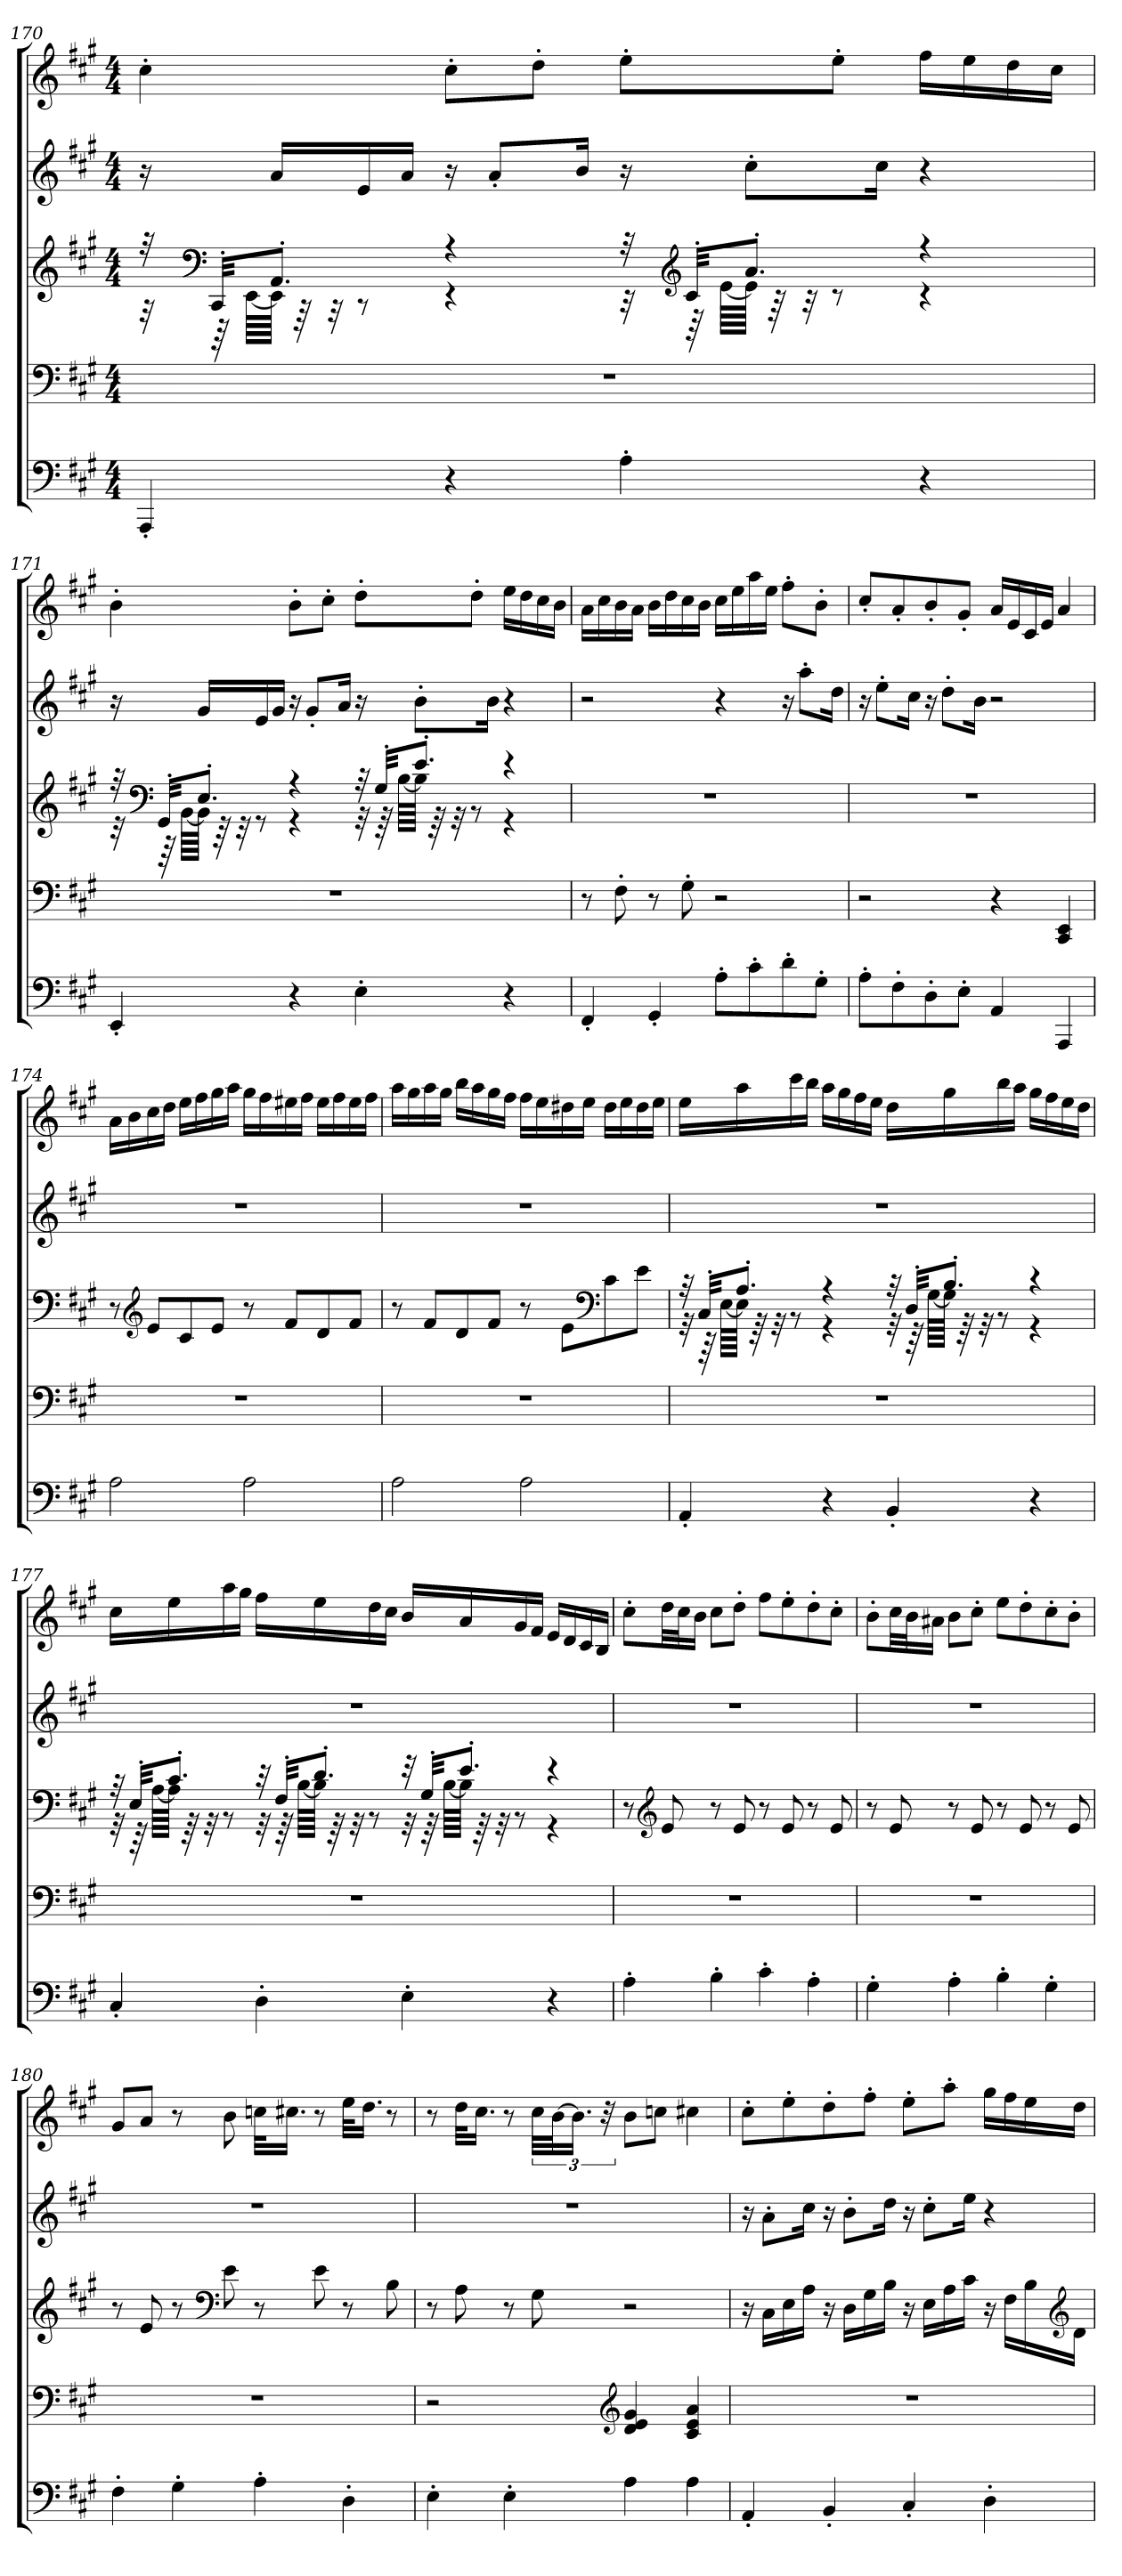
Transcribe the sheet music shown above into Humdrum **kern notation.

**kern	**kern	**kern	**kern	**kern
*part5	*part4	*part3	*part2	*part1
*staff5	*staff4	*staff3	*staff2	*staff1
!!LO:PB:g=z
*clefF4	*clefF4	*clefG2	*clefG2	*clefG2
*k[f#c#g#]	*k[f#c#g#]	*k[f#c#g#]	*k[f#c#g#]	*k[f#c#g#]
*M4/4	*M4/4	*M4/4	*M4/4	*M4/4
*MM140	*MM140	*MM140	*MM140	*MM140
=170	=170	=170	=170	=170
*	*	*^	*	*
4AAA'/	1r	32r	32r	16r	4cc#'\
*	*	*clefF4	*	*	*
.	.	32CC#'/KKL	64r	.	.
.	.	.	[64EE\LLLL	.	.
.	.	8.AA'/J	64EE\JJJJ]	16a/LL	.
.	.	.	64r	.	.
.	.	.	32r	.	.
.	.	.	8r	16e/	.
.	.	.	.	16a/JJ	.
4r	.	4r	4r	16r	8cc#'\L
.	.	.	.	8a'/L	.
.	.	.	.	.	8dd'\J
.	.	.	.	16b/Jk	.
4A'\	.	32r	32r	16r	8ee'\L
*	*	*clefG2	*	*	*
.	.	32c#'/KKL	64r	.	.
.	.	.	[64e\LLLL	.	.
.	.	8.a'/J	64e\JJJJ]	8cc#'\L	.
.	.	.	64r	.	.
.	.	.	32r	.	.
.	.	.	8r	.	8ee'\J
.	.	.	.	16cc#\Jk	.
4r	.	4r	4r	4r	16ff#\LL
.	.	.	.	.	16ee\
.	.	.	.	.	16dd\
.	.	.	.	.	16cc#\JJ
!!LO:LB:g=z
=171	=171	=171	=171	=171	=171
*	*	*	*	*	*MM140
4EE'/	1r	32r	32r	16r	4b'\
*	*	*clefF4	*	*	*
.	.	32GG#'/KKL	64r	.	.
.	.	.	[64BB\LLLL	.	.
.	.	8.E'/J	64BB\JJJJ]	16g#/LL	.
.	.	.	64r	.	.
.	.	.	32r	.	.
.	.	.	8r	16e/	.
.	.	.	.	16g#/JJ	.
4r	.	4r	4r	16r	8b'\L
.	.	.	.	8g#'/L	.
.	.	.	.	.	8cc#'\J
.	.	.	.	16a/Jk	.
4E'\	.	32r	32r	16r	8dd'\L
.	.	32G#'/KKL	64r	.	.
.	.	.	[64B\LLLL	.	.
.	.	8.e'/J	64B\JJJJ]	8b'\L	.
.	.	.	64r	.	.
.	.	.	32r	.	.
.	.	.	8r	.	8dd'\J
.	.	.	.	16b\Jk	.
4r	.	4r	4r	4r	16ee\LL
.	.	.	.	.	16dd\
.	.	.	.	.	16cc#\
.	.	.	.	.	16b\JJ
*	*	*v	*v	*	*
=172	=172	=172	=172	=172
*	*	*	*	*MM140
4FF#'/	8r	1r	2r	16a\LL
.	.	.	.	16cc#\
.	8F#'\	.	.	16b\
.	.	.	.	16a\JJ
4GG#'/	8r	.	.	16b\LL
.	.	.	.	16dd\
.	8G#'\	.	.	16cc#\
.	.	.	.	16b\JJ
8A'\L	2r	.	4r	16cc#\LL
.	.	.	.	16ee\
8c#'\	.	.	.	16aa\
.	.	.	.	16ee\JJ
8d'\	.	.	16r	8ff#'\L
.	.	.	8aa'\L	.
8G#'\J	.	.	.	8b'\J
.	.	.	16dd\Jk	.
!!LO:PB:g=z
=173	=173	=173	=173	=173
*	*	*	*	*MM140
8A'\L	2r	1r	16r	8cc#'/L
.	.	.	8ee'\L	.
8F#'\	.	.	.	8a'/
.	.	.	16cc#\Jk	.
8D'\	.	.	16r	8b'/
.	.	.	8dd'\L	.
8E'\J	.	.	.	8g#'/J
.	.	.	16b\Jk	.
4AA/	4r	.	2r	16a/LL
.	.	.	.	16e/
.	.	.	.	16c#/
.	.	.	.	16e/JJ
4AAA/	4CC#/ 4EE/	.	.	4a/
=174	=174	=174	=174	=174
*	*	*	*	*MM140
2A\	1r	8r	1r	16a\LL
.	.	.	.	16b\
*	*	*clefG2	*	*
.	.	8e/L	.	16cc#\
.	.	.	.	16dd\JJ
.	.	8c#/	.	16ee\LL
.	.	.	.	16ff#\
.	.	8e/J	.	16gg#\
.	.	.	.	16aa\JJ
*	*	*	*	*MM140
2A\	.	8r	.	16gg#\LL
.	.	.	.	16ff#\
.	.	8f#/L	.	16ee#X\
.	.	.	.	16ff#\JJ
.	.	8d/	.	16ee#\LL
.	.	.	.	16ff#\
.	.	8f#/J	.	16ee#\
.	.	.	.	16ff#\JJ
!!LO:LB:g=z
=175	=175	=175	=175	=175
2A\	1r	8r	1r	16aa\LL
.	.	.	.	16gg#\
.	.	8f#/L	.	16aa\
.	.	.	.	16gg#\JJ
.	.	8d/	.	16bb\LL
.	.	.	.	16aa\
.	.	8f#/J	.	16gg#\
.	.	.	.	16ff#\JJ
2A\	.	8r	.	16ff#\LL
.	.	.	.	16ee\
.	.	8e\L	.	16dd#X\
.	.	.	.	16ee\JJ
*	*	*clefF4	*	*
.	.	8c#\	.	16dd#\LL
.	.	.	.	16ee\
.	.	8e\J	.	16dd#\
.	.	.	.	16ee\JJ
!!LO:PB:g=z
=176	=176	=176	=176	=176
*	*	*	*	*MM140
*	*	*^	*	*
4AA'/	1r	32r	32r	1r	16ee\LL
.	.	32C#'/KKL	64r	.	.
.	.	.	[64E\LLLL	.	.
.	.	8.A'/J	64E\JJJJ]	.	16aa\
.	.	.	64r	.	.
.	.	.	32r	.	.
.	.	.	8r	.	16ccc#\
.	.	.	.	.	16bb\JJ
4r	.	4r	4r	.	16aa\LL
.	.	.	.	.	16gg#\
.	.	.	.	.	16ff#\
.	.	.	.	.	16ee\JJ
4BB'/	.	32r	32r	.	16dd\LL
.	.	32D'/KKL	64r	.	.
.	.	.	[64G#\LLLL	.	.
.	.	8.B'/J	64G#\JJJJ]	.	16gg#\
.	.	.	64r	.	.
.	.	.	32r	.	.
.	.	.	8r	.	16bb\
.	.	.	.	.	16aa\JJ
4r	.	4r	4r	.	16gg#\LL
.	.	.	.	.	16ff#\
.	.	.	.	.	16ee\
.	.	.	.	.	16dd\JJ
!!LO:LB:g=z
=177	=177	=177	=177	=177	=177
*	*	*	*	*	*MM140
4C#'/	1r	32r	32r	1r	16cc#\LL
.	.	32E'/KKL	64r	.	.
.	.	.	[64A\LLLL	.	.
.	.	8.c#'/J	64A\JJJJ]	.	16ee\
.	.	.	64r	.	.
.	.	.	32r	.	.
.	.	.	8r	.	16aa\
.	.	.	.	.	16gg#\JJ
4D'\	.	32r	32r	.	16ff#\LL
.	.	32F#'/KKL	64r	.	.
.	.	.	[64B\LLLL	.	.
.	.	8.d'/J	64B\JJJJ]	.	16ee\
.	.	.	64r	.	.
.	.	.	32r	.	.
.	.	.	8r	.	16dd\
.	.	.	.	.	16cc#\JJ
4E'\	.	32r	32r	.	16b/LL
.	.	32G#'/KKL	64r	.	.
.	.	.	[64B\LLLL	.	.
.	.	8.e'/J	64B\JJJJ]	.	16a/
.	.	.	64r	.	.
.	.	.	32r	.	.
.	.	.	8r	.	16g#/
.	.	.	.	.	16f#/JJ
4r	.	4r	4r	.	16e/LL
.	.	.	.	.	16d/
.	.	.	.	.	16c#/
.	.	.	.	.	16B/JJ
*	*	*v	*v	*	*
!!LO:PB:g=z
=178	=178	=178	=178	=178
*	*	*	*	*MM140
4A'\	1r	8r	1r	8cc#'\L
*	*	*clefG2	*	*
.	.	8e/	.	32dd\LL
.	.	.	.	32cc#\J
.	.	.	.	16b\JJ
4B'\	.	8r	.	8cc#\L
.	.	8e/	.	8dd'\J
4c#'\	.	8r	.	8ff#\L
.	.	8e/	.	8ee'\
4A'\	.	8r	.	8dd'\
.	.	8e/	.	8cc#'\J
=179	=179	=179	=179	=179
*	*	*	*	*MM140
4G#'\	1r	8r	1r	8b'\L
.	.	8e/	.	32cc#\LL
.	.	.	.	32b\J
.	.	.	.	16a#X\JJ
4A'\	.	8r	.	8b\L
.	.	8e/	.	8cc#'\J
4B'\	.	8r	.	8ee\L
.	.	8e/	.	8dd'\
4G#'\	.	8r	.	8cc#'\
.	.	8e/	.	8b'\J
=180	=180	=180	=180	=180
*	*	*	*	*MM140
4F#'\	1r	8r	1r	8g#/L
.	.	8e/	.	8a/J
4G#'\	.	8r	.	8r
*	*	*clefF4	*	*
.	.	8e\	.	8b\
4A'\	.	8r	.	32ccn\KLL
.	.	.	.	16.cc#X\JJ
.	.	8e\	.	8r
4D'\	.	8r	.	32ee\KLL
.	.	.	.	16.dd\JJ
.	.	8B\	.	8r
!!LO:LB:g=z
=181	=181	=181	=181	=181
*	*	*	*	*MM140
4E'\	2r	8r	1r	8r
.	.	8A\	.	32dd\KLL
.	.	.	.	16.cc#\JJ
4E'\	.	8r	.	8r
.	.	8G#\	.	48cc#\LLL
.	.	.	.	[48b\J
.	.	.	.	24.b\JJ]
.	.	.	.	48r
*	*clefG2	*	*	*
4A\	4d/ 4e/ 4g#/	2r	.	8b\L
.	.	.	.	8ccn\J
4A\	4c#/ 4e/ 4a/	.	.	4cc#X\
=182	=182	=182	=182	=182
*	*	*	*	*MM140
4AA'/	1r	16r	16r	8cc#'\L
.	.	16C#\LL	8a'\L	.
.	.	16E\	.	8ee'\
.	.	16A\JJ	16cc#\Jk	.
4BB'/	.	16r	16r	8dd'\
.	.	16D\LL	8b'\L	.
.	.	16G#\	.	8ff#'\J
.	.	16B\JJ	16dd\Jk	.
4C#'/	.	16r	16r	8ee'\L
.	.	16E\LL	8cc#'\L	.
.	.	16A\	.	8aa'\J
.	.	16c#\JJ	16ee\Jk	.
4D'\	.	16r	4r	16gg#\LL
.	.	16F#\LL	.	16ff#\
.	.	16B\	.	16ee\
*	*	*clefG2	*	*
.	.	16d\JJ	.	16dd\JJ
=	=	=	=	=
*-	*-	*-	*-	*-
